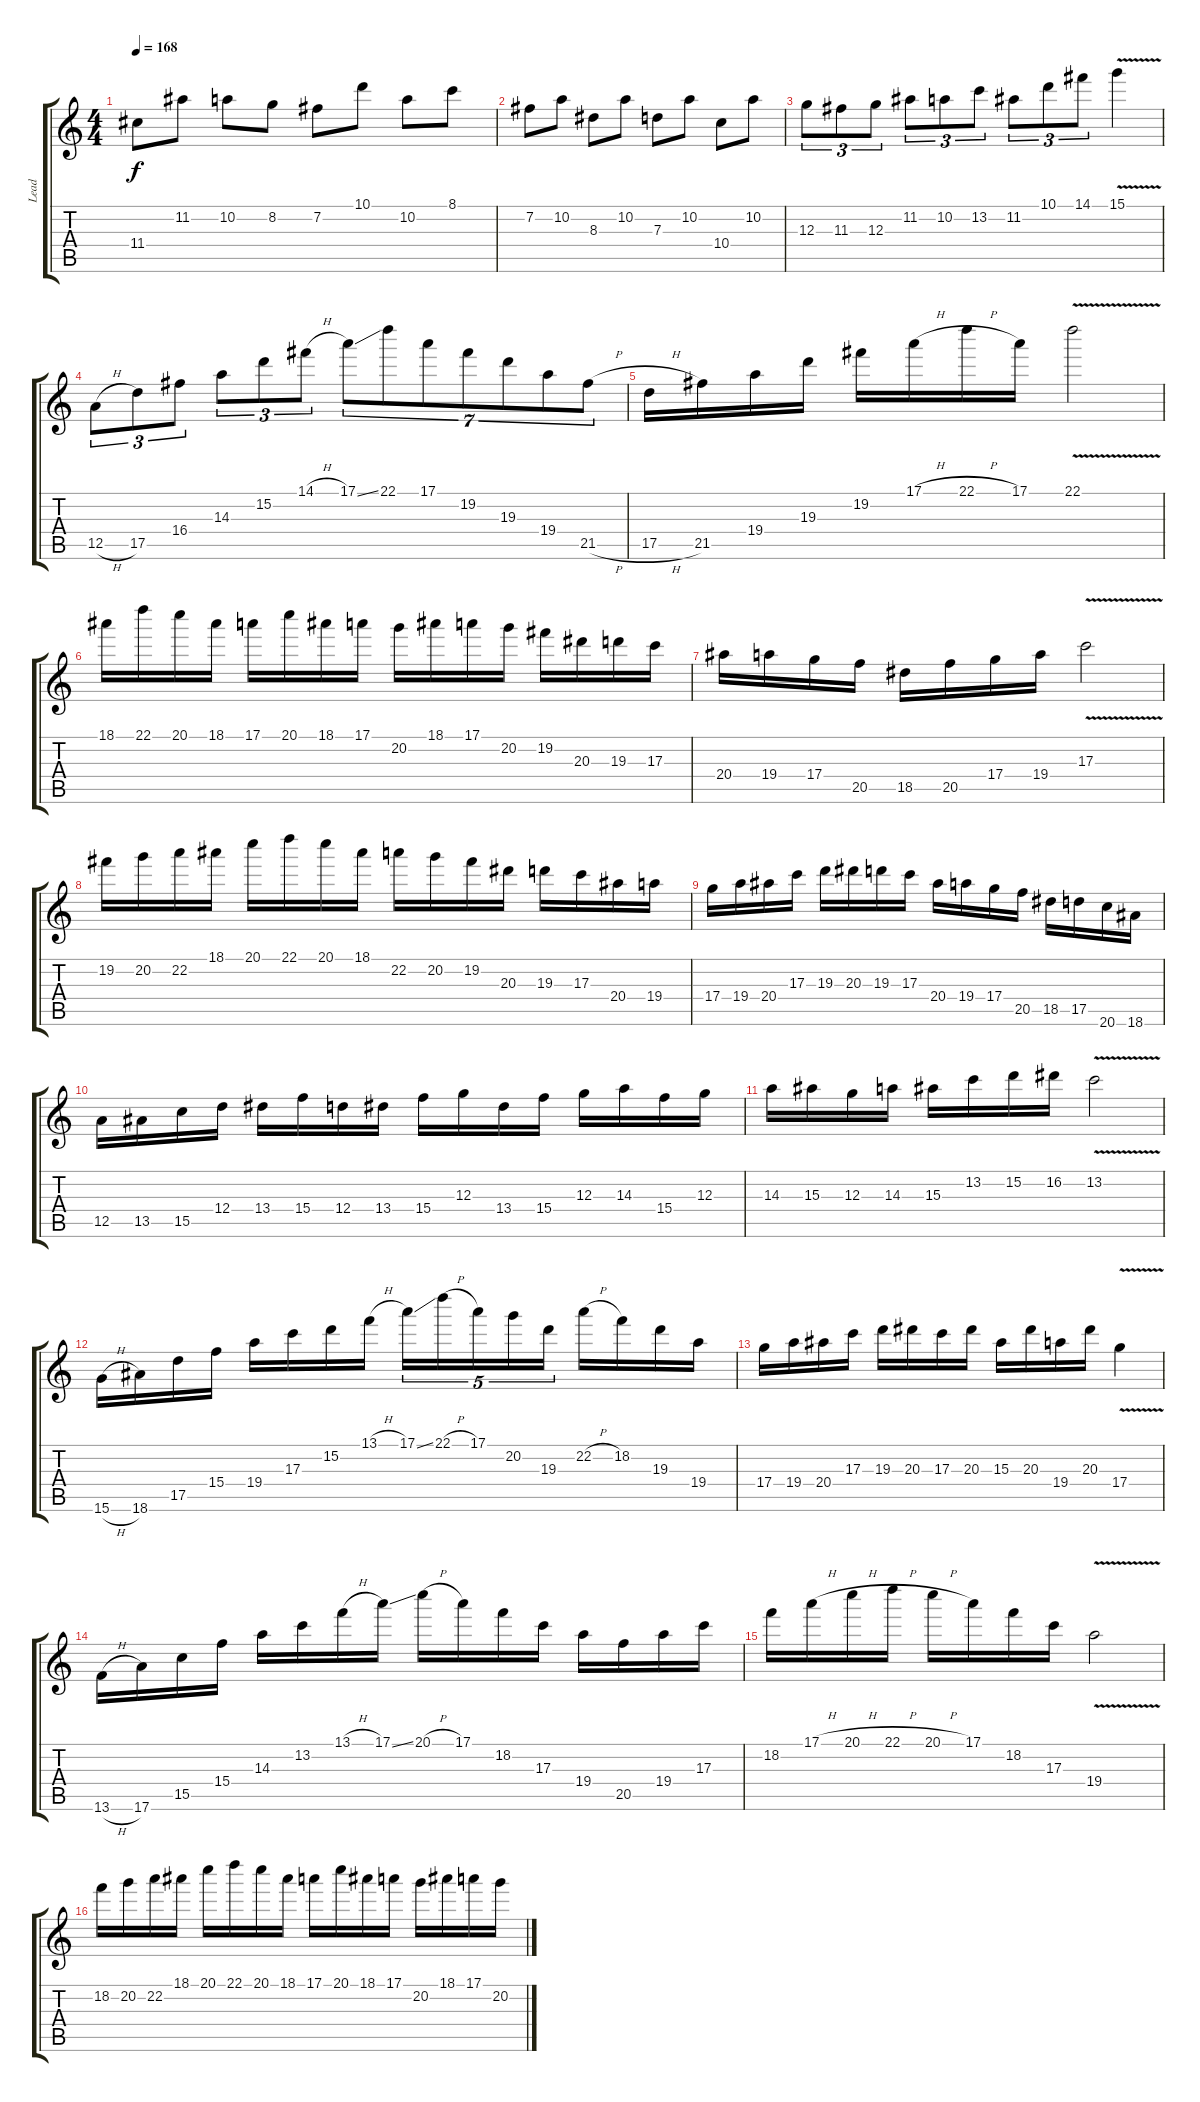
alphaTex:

\track ("Lead" "Lead") {instrument distortionguitar}
\staff {score tabs}
\tuning (E4 B3 G3 D3 A2 E2) {hide}
\ts (4 4)
\tempo 168
\clef g2
\ks c
11.4.8{dy f} 11.2.8 10.2.8 8.2.8 7.2.8 10.1.8 10.2.8 8.1.8 |
7.2.8 10.2.8 8.3.8 10.2.8 7.3.8 10.2.8 10.4.8 10.2.8 |
12.3.8{tu (3 2)} 11.3.8{tu (3 2)} 12.3.8{tu (3 2)} 11.2.8{tu (3 2)} 10.2.8{tu (3 2)} 13.2.8{tu (3 2)} 11.2.8{tu (3 2)} 10.1.8{tu (3 2)} 14.1.8{tu (3 2)} 15.1{v}.4 |
12.5{h}.8{tu (3 2)} 17.5.8{tu (3 2)} 16.4.8{tu (3 2)} 14.3.8{tu (3 2)} 15.2.8{tu (3 2)} 14.1{h}.8{tu (3 2)} 17.1{ss}.8{tu (7 4)} 22.1.8{tu (7 4)} 17.1.8{tu (7 4)} 19.2.8{tu (7 4)} 19.3.8{tu (7 4)} 19.4.8{tu (7 4)} 21.5{h}.8{tu (7 4)} |
17.5{h}.16 21.5.16 19.4.16 19.3.16 19.2.16 17.1{h}.16 22.1{h}.16 17.1.16 22.1{v}.2 |
18.1.16 22.1.16 20.1.16 18.1.16 17.1.16 20.1.16 18.1.16 17.1.16 20.2.16 18.1.16 17.1.16 20.2.16 19.2.16 20.3.16 19.3.16 17.3.16 |
20.4.16 19.4.16 17.4.16 20.5.16 18.5.16 20.5.16 17.4.16 19.4.16 17.3{v}.2 |
19.2.16 20.2.16 22.2.16 18.1.16 20.1.16 22.1.16 20.1.16 18.1.16 22.2.16 20.2.16 19.2.16 20.3.16 19.3.16 17.3.16 20.4.16 19.4.16 |
17.4.16 19.4.16 20.4.16 17.3.16 19.3.16 20.3.16 19.3.16 17.3.16 20.4.16 19.4.16 17.4.16 20.5.16 18.5.16 17.5.16 20.6.16 18.6.16 |
12.5.16 13.5.16 15.5.16 12.4.16 13.4.16 15.4.16 12.4.16 13.4.16 15.4.16 12.3.16 13.4.16 15.4.16 12.3.16 14.3.16 15.4.16 12.3.16 |
14.3.16 15.3.16 12.3.16 14.3.16 15.3.16 13.2.16 15.2.16 16.2.16 13.2{v}.2 |
15.6{h}.16 18.6.16 17.5.16 15.4.16 19.4.16 17.3.16 15.2.16 13.1{h}.16 17.1{ss}.16{tu (5 4)} 22.1{h}.16{tu (5 4)} 17.1.16{tu (5 4)} 20.2.16{tu (5 4)} 19.3.16{tu (5 4)} 22.2{h}.16 18.2.16 19.3.16 19.4.16 |
17.4.16 19.4.16 20.4.16 17.3.16 19.3.16 20.3.16 17.3.16 20.3.16 15.3.16 20.3.16 19.4.16 20.3.16 17.4{v}.4 |
13.6{h}.16 17.6.16 15.5.16 15.4.16 14.3.16 13.2.16 13.1{h}.16 17.1{ss}.16 20.1{h}.16 17.1.16 18.2.16 17.3.16 19.4.16 20.5.16 19.4.16 17.3.16 |
18.2.16 17.1{h}.16 20.1{h}.16 22.1{h}.16 20.1{h}.16 17.1.16 18.2.16 17.3.16 19.4{v}.2 |
18.2.16 20.2.16 22.2.16 18.1.16 20.1.16 22.1.16 20.1.16 18.1.16 17.1.16 20.1.16 18.1.16 17.1.16 20.2.16 18.1.16 17.1.16 20.2.16
